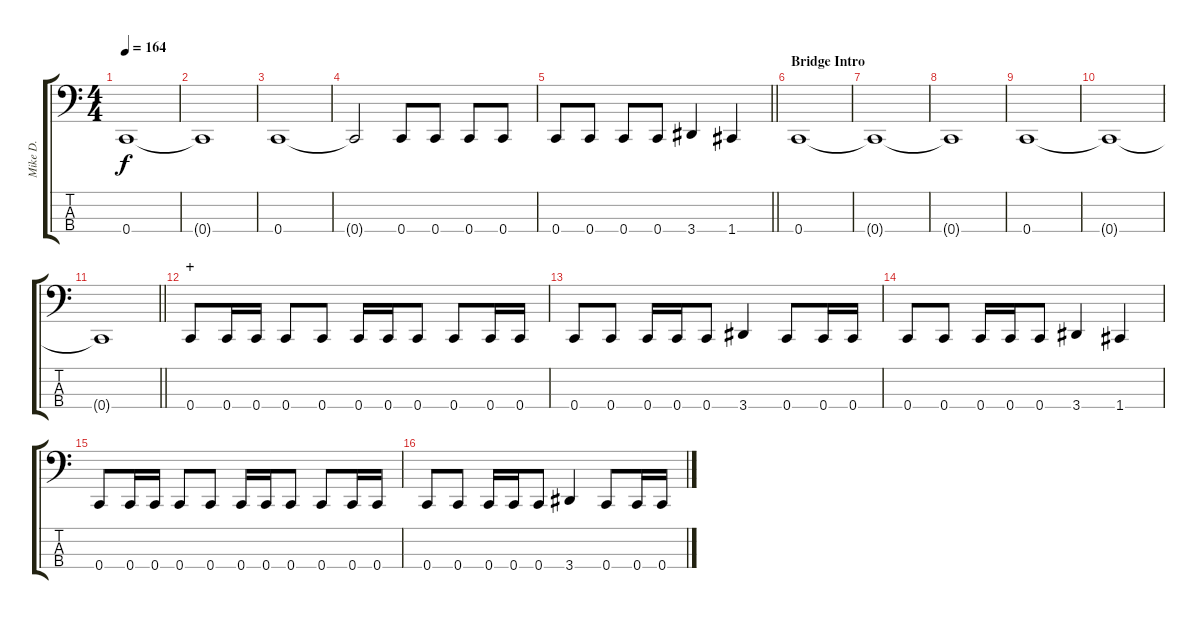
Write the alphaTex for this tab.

\track ("Mike D." "Mike D.") {instrument electricbassfinger}
\staff {score tabs}
\tuning (F2 C2 G1 C1) {hide}
\ts (4 4)
\tempo 164
\clef f4
\ks c
0.4{t}.1{dy f} |
0.4{t}.1 |
0.4.1 |
0.4{t}.2 0.4.8 0.4.8 0.4.8 0.4.8 |
\barLineRight lightlight
0.4.8 0.4.8 0.4.8 0.4.8 3.4.4 1.4.4 |
\section ("" "Bridge Intro")
0.4.1 |
0.4{t}.1 |
0.4{t}.1 |
0.4.1 |
0.4{t}.1 |
\barLineRight lightlight
0.4{t}.1 |
\section ("" "+")
0.4.8 0.4.16 0.4.16 0.4.8 0.4.8 0.4.16 0.4.16 0.4.8 0.4.8 0.4.16 0.4.16 |
0.4.8 0.4.8 0.4.16 0.4.16 0.4.8 3.4.4 0.4.8 0.4.16 0.4.16 |
0.4.8 0.4.8 0.4.16 0.4.16 0.4.8 3.4.4 1.4.4 |
0.4.8 0.4.16 0.4.16 0.4.8 0.4.8 0.4.16 0.4.16 0.4.8 0.4.8 0.4.16 0.4.16 |
0.4.8 0.4.8 0.4.16 0.4.16 0.4.8 3.4.4 0.4.8 0.4.16 0.4.16
